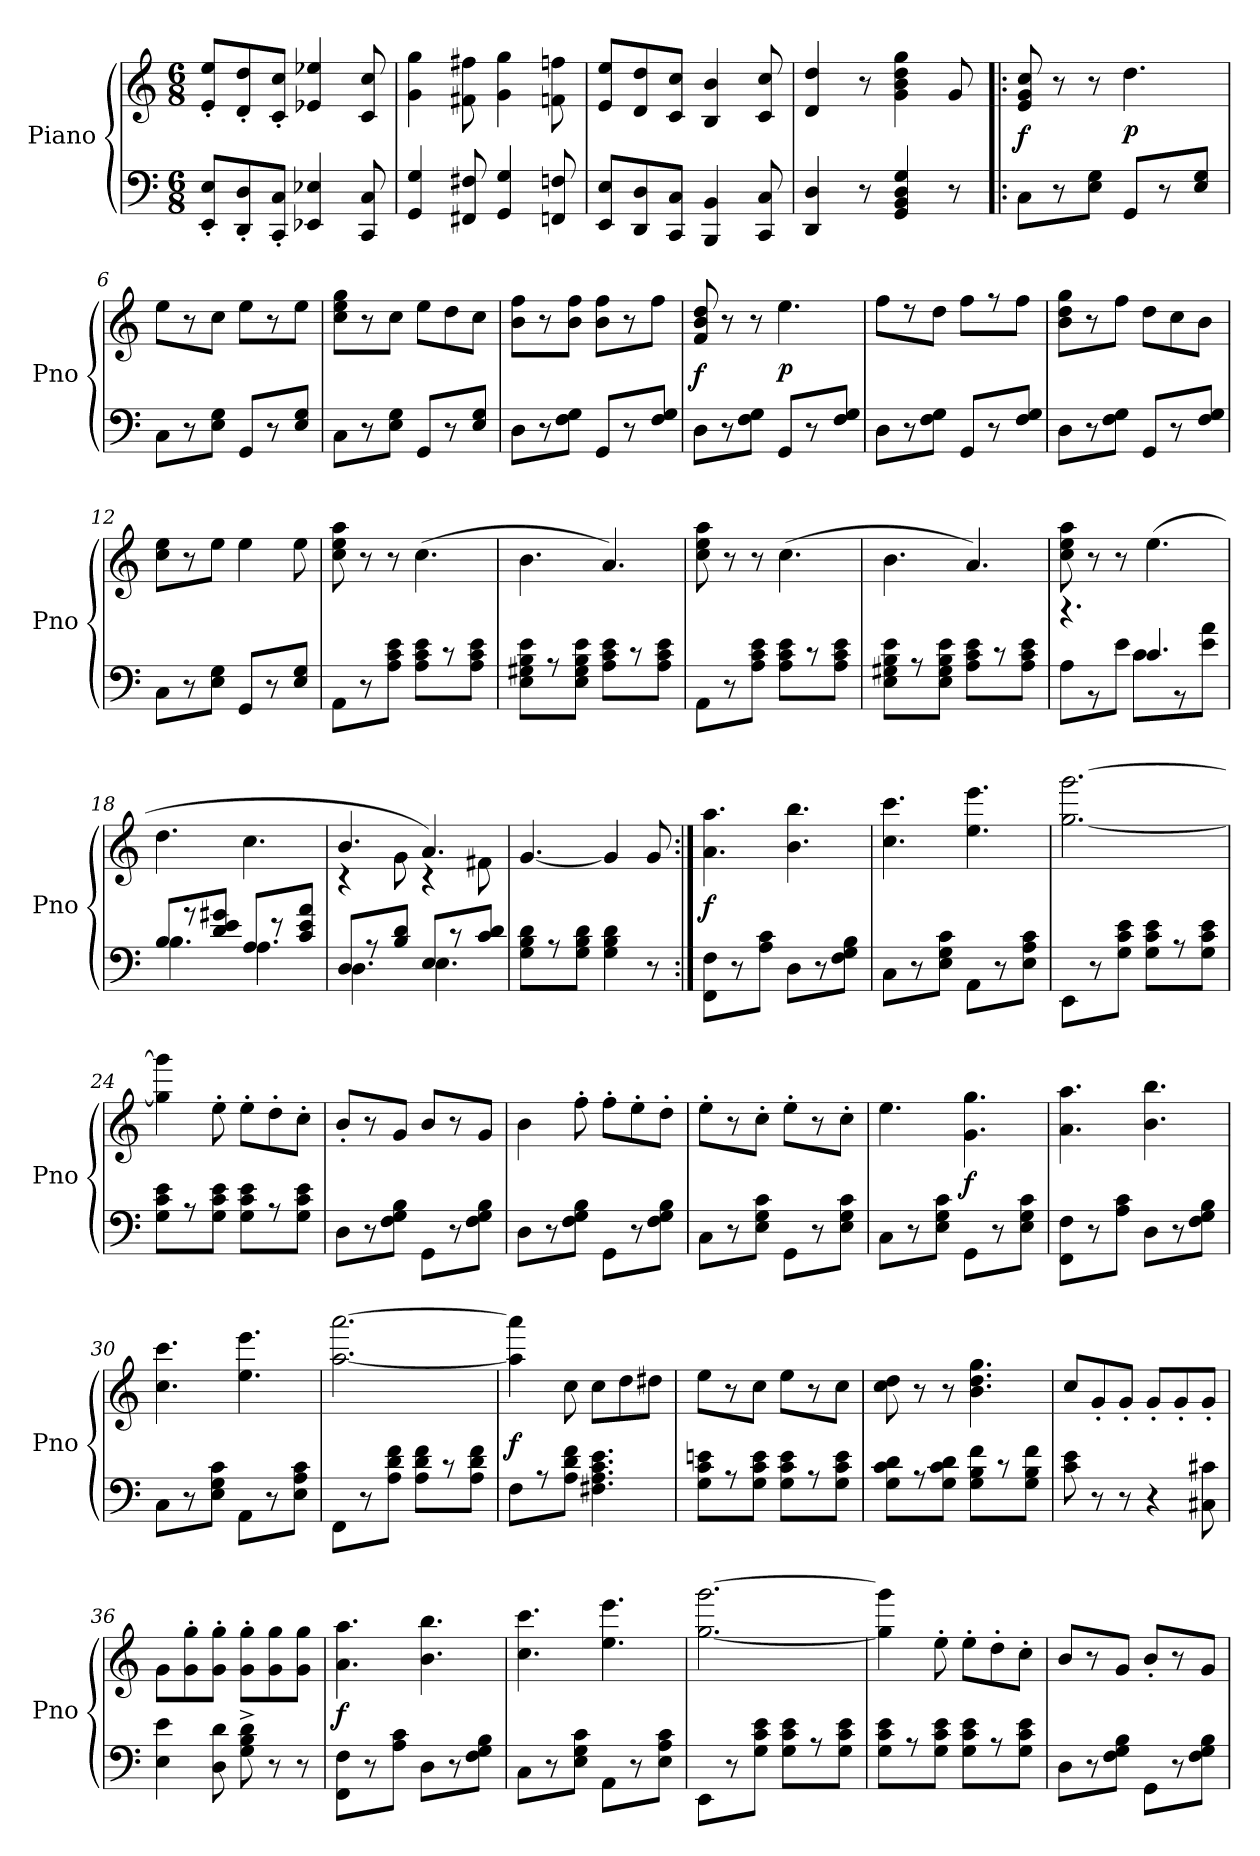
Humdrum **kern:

**kern	**kern	**dynam
*part1	*part1	*part1
*staff2	*staff1	*staff1/2
*I"Piano	*	*
*I'Pno	*	*
*clefF4	*clefG2	*
*k[]	*k[]	*
*C:	*C:	*
*M6/8	*M6/8	*
*MM180	*MM180	*
=1	=1	=1
8EE'/ 8E'/L	8e'/ 8ee'/L	.
8DD'/ 8D'/	8d'/ 8dd'/	.
8CC'/ 8C'/J	8c'/ 8cc'/J	.
4EE-X/ 4E-X/	4e-X/ 4ee-X/	.
8CC/ 8C/	8c/ 8cc/	.
=2	=2	=2
4GG/ 4G/	4g\ 4gg\	.
8FF#X/ 8F#X/	8f#X\ 8ff#X\	.
4GG/ 4G/	4g\ 4gg\	.
8FFn/ 8Fn/	8fn\ 8ffn\	.
=3	=3	=3
8EE/ 8E/L	8e/ 8ee/L	.
8DD/ 8D/	8d/ 8dd/	.
8CC/ 8C/J	8c/ 8cc/J	.
4BBB/ 4BB/	4B/ 4b/	.
8CC/ 8C/	8c/ 8cc/	.
=4	=4	=4
4DD/ 4D/	4d/ 4dd/	.
8r	8r	.
4GG/ 4BB/ 4D/ 4G/	4g\ 4b\ 4dd\ 4gg\	.
8r	8g/	.
=5!|:	=5!|:	=5!|:
8C\L	8e/ 8g/ 8cc/	f
8r	8r	.
8E\ 8G\J	8r	.
8GG/L	4.dd\	p
8r	.	.
8E/ 8G/J	.	.
=6	=6	=6
8C\L	8ee\L	.
8r	8r	.
8E\ 8G\J	8cc\J	.
8GG/L	8ee\L	.
8r	8r	.
8E/ 8G/J	8ee\J	.
=7	=7	=7
8C\L	8cc\ 8ee\ 8gg\L	.
8r	8r	.
8E\ 8G\J	8cc\J	.
8GG/L	8ee\L	.
8r	8dd\	.
8E/ 8G/J	8cc\J	.
=8	=8	=8
8D\L	8b\ 8ff\L	.
8r	8r	.
8F\ 8G\J	8b\ 8ff\J	.
8GG/L	8b\ 8ff\L	.
8r	8r	.
8F/ 8G/J	8ff\J	.
=9	=9	=9
8D\L	8f/ 8b/ 8dd/	f
8r	8r	.
8F\ 8G\J	8r	.
8GG/L	4.ee\	p
8r	.	.
8F/ 8G/J	.	.
=10	=10	=10
8D\L	8ff\L	.
8r	8r	.
8F\ 8G\J	8dd\J	.
8GG/L	8ff\L	.
8r	8r	.
8F/ 8G/J	8ff\J	.
=11	=11	=11
8D\L	8b\ 8dd\ 8gg\L	.
8r	8r	.
8F\ 8G\J	8ff\J	.
8GG/L	8dd\L	.
8r	8cc\	.
8F/ 8G/J	8b\J	.
=12	=12	=12
8C\L	8cc\ 8ee\L	.
8r	8r	.
8E\ 8G\J	8ee\J	.
8GG/L	4ee\	.
8r	.	.
8E/ 8G/J	8ee\	.
=13	=13	=13
8AA\L	8cc\ 8ee\ 8aa\	.
8r	8r	.
8A\ 8c\ 8e\J	8r	.
8A\ 8c\ 8e\L	(4.cc\	.
8r	.	.
8A\ 8c\ 8e\J	.	.
=14	=14	=14
8E\ 8G#X\ 8B\ 8e\L	4.b\	.
8r	.	.
8E\ 8G#\ 8B\ 8e\J	.	.
8A\ 8c\ 8e\L	4.a/)	.
8r	.	.
8A\ 8c\ 8e\J	.	.
=15	=15	=15
8AA\L	8cc\ 8ee\ 8aa\	.
8r	8r	.
8A\ 8c\ 8e\J	8r	.
8A\ 8c\ 8e\L	(4.cc\	.
8r	.	.
8A\ 8c\ 8e\J	.	.
=16	=16	=16
8E\ 8G#X\ 8B\ 8e\L	4.b\	.
8r	.	.
8E\ 8G#\ 8B\ 8e\J	.	.
8A\ 8c\ 8e\L	4.a/)	.
8r	.	.
8A\ 8c\ 8e\J	.	.
=17	=17	=17
*^	*	*
4.r	8A\L	8cc\ 8ee\ 8aa\	.
.	8r	8r	.
.	8e\J	8r	.
4.c/	8c\L	(4.ee\	.
.	8r	.	.
.	8e\ 8a\J	.	.
=18	=18	=18	=18
8B/L	4.B\	4.dd\	.
8r	.	.	.
8d/ 8e/ 8g#X/J	.	.	.
8A/L	4.A\	4.cc\	.
8r	.	.	.
8c/ 8e/ 8a/J	.	.	.
=19	=19	=19	=19
*	*	*^	*
8D/L	4.D\	4.b/	4r	.
8r	.	.	.	.
8B/ 8d/J	.	.	8g\	.
8E/L	4.E\	4.a/)	4r	.
8r	.	.	.	.
8c/ 8d/J	.	.	8f#X\	.
*v	*v	*	*	*
*	*v	*v	*
=20	=20	=20
8G\ 8B\ 8d\L	[4.g/	.
8r	.	.
8G\ 8B\ 8d\J	.	.
4G\ 4B\ 4d\	4g/]	.
8r	8g/	.
=21:|!	=21:|!	=21:|!
8FF\ 8F\L	4.a\ 4.aa\	f
8r	.	.
8A\ 8c\J	.	.
8D\L	4.b\ 4.bb\	.
8r	.	.
8F\ 8G\ 8B\J	.	.
=22	=22	=22
8C\L	4.cc\ 4.ccc\	.
8r	.	.
8E\ 8G\ 8c\J	.	.
8AA\L	4.ee\ 4.eee\	.
8r	.	.
8E\ 8A\ 8c\J	.	.
=23	=23	=23
8EE\L	[2.gg\ [2.ggg\	.
8r	.	.
8G\ 8c\ 8e\J	.	.
8G\ 8c\ 8e\L	.	.
8r	.	.
8G\ 8c\ 8e\J	.	.
=24	=24	=24
8G\ 8c\ 8e\L	4gg]\ 4ggg]\	.
8r	.	.
8G\ 8c\ 8e\J	8ee'\	.
8G\ 8c\ 8e\L	8ee'\L	.
8r	8dd'\	.
8G\ 8c\ 8e\J	8cc'\J	.
=25	=25	=25
8D\L	8b'/L	.
8r	8r	.
8F\ 8G\ 8B\J	8g/J	.
8GG\L	8b/L	.
8r	8r	.
8F\ 8G\ 8B\J	8g/J	.
=26	=26	=26
8D\L	4b\	.
8r	.	.
8F\ 8G\ 8B\J	8ff'\	.
8GG\L	8ff'\L	.
8r	8ee'\	.
8F\ 8G\ 8B\J	8dd'\J	.
=27	=27	=27
8C\L	8ee'\L	.
8r	8r	.
8E\ 8G\ 8c\J	8cc'\J	.
8GG\L	8ee'\L	.
8r	8r	.
8E\ 8G\ 8c\J	8cc'\J	.
=28	=28	=28
8C\L	4.ee\	.
8r	.	.
8E\ 8G\ 8c\J	.	.
8GG\L	4.g\ 4.gg\	f
8r	.	.
8E\ 8G\ 8c\J	.	.
=29	=29	=29
8FF\ 8F\L	4.a\ 4.aa\	.
8r	.	.
8A\ 8c\J	.	.
8D\L	4.b\ 4.bb\	.
8r	.	.
8F\ 8G\ 8B\J	.	.
=30	=30	=30
8C\L	4.cc\ 4.ccc\	.
8r	.	.
8E\ 8G\ 8c\J	.	.
8AA\L	4.ee\ 4.eee\	.
8r	.	.
8E\ 8A\ 8c\J	.	.
=31	=31	=31
8FF\L	[2.aa\ [2.aaa\	.
8r	.	.
8A\ 8d\ 8f\J	.	.
8A\ 8d\ 8f\L	.	.
8r	.	.
8A\ 8d\ 8f\J	.	.
=32	=32	=32
8F\L	4aa]\ 4aaa]\	f
8r	.	.
8A\ 8d\ 8f\J	8cc\	.
4.F#X\ 4.A\ 4.c\ 4.e\	8cc\L	.
.	8dd\	.
.	8dd#X\J	.
=33	=33	=33
8G\ 8c\ 8en\L	8ee\L	.
8r	8r	.
8G\ 8c\ 8e\J	8cc\J	.
8G\ 8c\ 8e\L	8ee\L	.
8r	8r	.
8G\ 8c\ 8e\J	8cc\J	.
=34	=34	=34
8G\ 8c\ 8d\L	8cc\ 8dd\	.
8r	8r	.
8G\ 8c\ 8d\J	8r	.
8G\ 8B\ 8f\L	4.b\ 4.dd\ 4.gg\	.
8r	.	.
8G\ 8B\ 8f\J	.	.
=35	=35	=35
8c\ 8e\	8cc/L	.
8r	8g'/	.
8r	8g'/J	.
4r	8g'/L	.
.	8g'/	.
8C#X\ 8c#X\	8g'/J	.
=36	=36	=36
4E\ 4e\	8g\L	.
.	8g'\ 8gg'\	.
8D\ 8d\	8g'\ 8gg'\J	.
8G^\ 8B^\ 8d^\	8g'\ 8gg'\L	.
8r	8g\ 8gg\	.
8r	8g\ 8gg\J	.
=37	=37	=37
8FF\ 8F\L	4.a\ 4.aa\	f
8r	.	.
8A\ 8c\J	.	.
8D\L	4.b\ 4.bb\	.
8r	.	.
8F\ 8G\ 8B\J	.	.
=38	=38	=38
8C\L	4.cc\ 4.ccc\	.
8r	.	.
8E\ 8G\ 8c\J	.	.
8AA\L	4.ee\ 4.eee\	.
8r	.	.
8E\ 8A\ 8c\J	.	.
=39	=39	=39
8EE\L	[2.gg\ [2.ggg\	.
8r	.	.
8G\ 8c\ 8e\J	.	.
8G\ 8c\ 8e\L	.	.
8r	.	.
8G\ 8c\ 8e\J	.	.
=40	=40	=40
8G\ 8c\ 8e\L	4gg]\ 4ggg]\	.
8r	.	.
8G\ 8c\ 8e\J	8ee'\	.
8G\ 8c\ 8e\L	8ee'\L	.
8r	8dd'\	.
8G\ 8c\ 8e\J	8cc'\J	.
=41	=41	=41
8D\L	8b/L	.
8r	8r	.
8F\ 8G\ 8B\J	8g/J	.
8GG\L	8b'/L	.
8r	8r	.
8F\ 8G\ 8B\J	8g/J	.
=	=	=
*-	*-	*-
